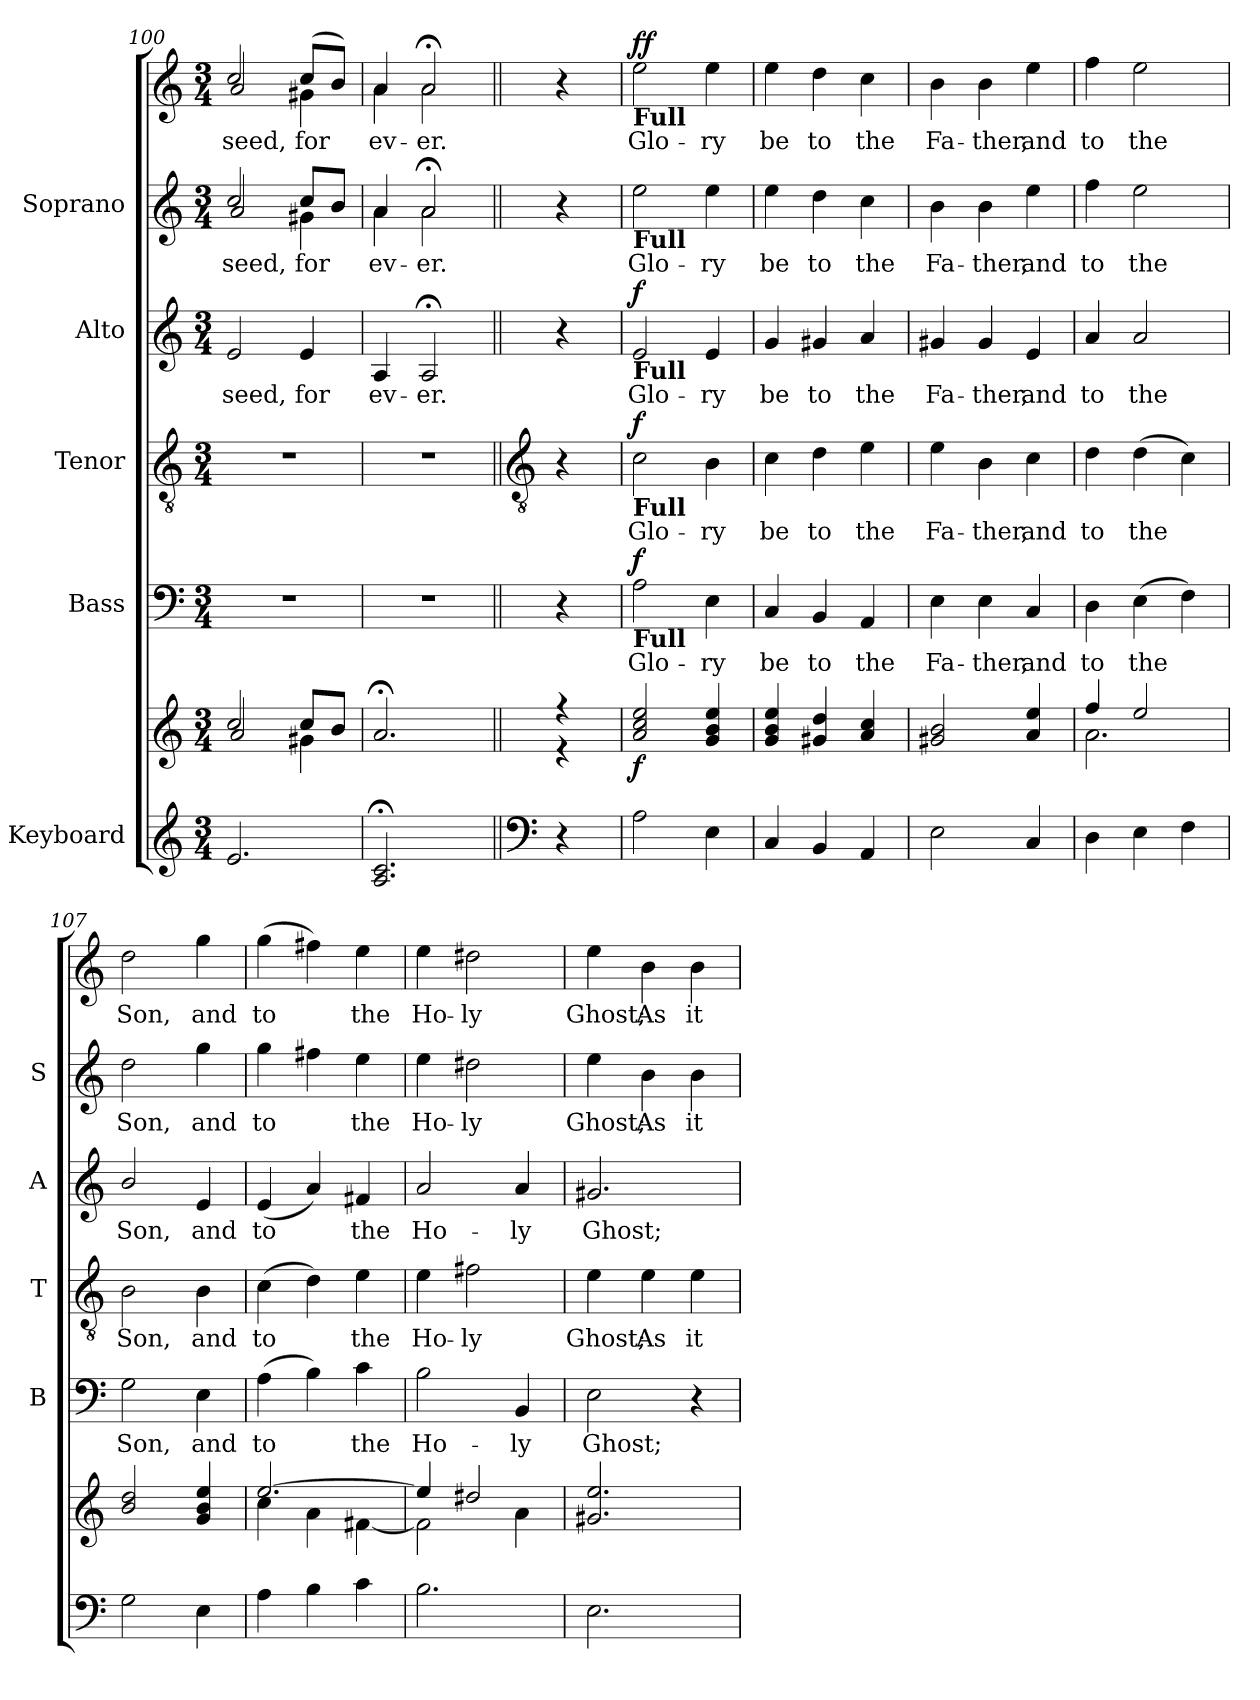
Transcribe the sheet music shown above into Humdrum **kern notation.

**kern	**kern	**dynam	**kern	**text	**dynam	**kern	**text	**dynam	**kern	**text	**dynam	**kern	**text	**kern	**text	**dynam
*part5	*part5	*part5	*part4	*part4	*part4	*part3	*part3	*part3	*part2	*part2	*part2	*part1	*part1	*part1	*part1	*part1
*staff7	*staff6	*staff6/7	*staff5	*staff5	*staff5	*staff4	*staff4	*staff4	*staff3	*staff3	*staff3	*staff2	*staff2	*staff1	*staff1	*staff1/2
*I"Keyboard	*	*	*I"Bass	*	*	*I"Tenor	*	*	*I"Alto	*	*	*I"Soprano	*	*	*	*
*	*	*	*I'B	*	*	*I'T	*	*	*I'A	*	*	*I'S	*	*	*	*
*clefG2	*clefG2	*	*clefF4	*	*	*clefGv2	*	*	*clefG2	*	*	*clefG2	*	*clefG2	*	*
*k[]	*k[]	*	*k[]	*	*	*k[]	*	*	*k[]	*	*	*k[]	*	*k[]	*	*
*C:	*C:	*	*C:	*	*	*C:	*	*	*C:	*	*	*C:	*	*C:	*	*
*M3/4	*M3/4	*	*M3/4	*	*	*M3/4	*	*	*M3/4	*	*	*M3/4	*	*M3/4	*	*
=100	=100	=100	=100	=100	=100	=100	=100	=100	=100	=100	=100	=100	=100	=100	=100	=100
*	*^	*	*	*	*	*	*	*	*	*	*	*	*	*	*	*
!	!	!	!	!LO:N:vis=1	!	!	!LO:N:vis=1	!	!	!	!LO:LY:b	!	!	!LO:LY:b	!	!LO:LY:b	!
*	*	*	*	*	*	*	*	*	*	*	*	*	*^	*	*^	*	*
2.e	2cc/	2a/	.	2.r	.	.	2.r	.	.	2e	seed,	.	2cc/	2a/	seed,	2cc/	2a/	seed,	.
!	!	!	!	!	!	!	!	!	!	!	!LO:LY:b	!	!	!	!LO:LY:b	!	!	!LO:LY:b	!
.	8cc/L	4g#X\	.	.	.	.	.	.	.	4e	for	.	8cc/L	4g#X\	for	(<8cc/L	4g#X\	for	.
.	8b/J	.	.	.	.	.	.	.	.	.	.	.	8b/J	.	.	8b/J)	.	.	.
=101	=101	=101	=101	=101	=101	=101	=101	=101	=101	=101	=101	=101	=101	=101	=101	=101	=101	=101	=101
!	!	!LO:N:vis=1	!	!LO:N:vis=1	!	!	!LO:N:vis=1	!	!	!	!LO:LY:b	!	!	!	!LO:LY:b	!	!	!LO:LY:b	!
2.A;< 2.c;<	2.a;<	2.ryy	.	2.r	.	.	2.r	.	.	4A	ev-	.	4a	4a\	ev-	4a	4a\	ev-	.
!	!	!	!	!	!	!	!	!	!	!	!LO:LY:b	!	!	!	!LO:LY:b	!	!	!LO:LY:b	!
.	.	.	.	.	.	.	.	.	.	2A;<	-er.	.	2a;<	2a\	-er.	2a;<	2a\	-er.	.
*	*	*	*	*	*	*	*	*	*	*	*	*	*v	*v	*	*	*	*	*
*	*	*	*	*	*	*	*	*	*	*	*	*	*	*	*v	*v	*	*
!!LO:LB:g=z
=102||	=102||	=102||	=102||	=102||	=102||	=102||	=102||	=102||	=102||	=102||	=102||	=102||	=102||	=102||	=102||	=102||	=102||
*clefF4	*	*	*	*	*	*	*clefGv2	*	*	*	*	*	*	*	*	*	*
4r	4r	4r	.	4r	.	.	4r	.	.	4r	.	.	4r	.	4r	.	.
=103	=103	=103	=103	=103	=103	=103	=103	=103	=103	=103	=103	=103	=103	=103	=103	=103	=103
!	!	!	!	!	!	!	!	!	!	!	!	!	!	!	!LO:TX:b:B:t=Full	!	!
!	!	!	!	!	!	!	!	!	!	!	!	!	!LO:TX:b:B:t=Full	!	!	!	!
!	!	!	!	!	!	!	!	!	!	!LO:TX:b:B:t=Full	!	!	!	!	!	!	!
!	!	!	!	!	!	!	!LO:TX:b:B:t=Full	!	!	!	!	!	!	!	!	!	!
!	!	!	!	!LO:TX:b:B:t=Full	!	!	!	!	!	!	!	!	!	!	!	!	!
!	!	!LO:N:vis=1	!LO:DY:b	!	!LO:LY:b	!LO:DY:b	!	!LO:LY:b	!LO:DY:b	!	!LO:LY:b	!LO:DY:b	!	!LO:LY:b	!	!LO:LY:b	!LO:DY:b=2
!	!	!	!	!	!	!	!	!	!	!	!	!	!	!	!	!	!LO:DY:n=1:b
2A	2a 2cc 2ee	2.ryy	f	2A	Glo-	f	2c	Glo-	f	2e	Glo-	f	2ee	Glo-	2ee	Glo-	f f
!	!	!	!	!	!LO:LY:b	!	!	!LO:LY:b	!	!	!LO:LY:b	!	!	!LO:LY:b	!	!LO:LY:b	!
4E	4g 4b 4ee	.	.	4E	-ry	.	4B	-ry	.	4e	-ry	.	4ee	-ry	4ee	-ry	.
=104	=104	=104	=104	=104	=104	=104	=104	=104	=104	=104	=104	=104	=104	=104	=104	=104	=104
!	!	!LO:N:vis=1	!	!	!LO:LY:b	!	!	!LO:LY:b	!	!	!LO:LY:b	!	!	!LO:LY:b	!	!LO:LY:b	!
4C	4g 4b 4ee	2.ryy	.	4C	be	.	4c	be	.	4g	be	.	4ee	be	4ee	be	.
!	!	!	!	!	!LO:LY:b	!	!	!LO:LY:b	!	!	!LO:LY:b	!	!	!LO:LY:b	!	!LO:LY:b	!
4BB	4g#X 4dd	.	.	4BB	to	.	4d	to	.	4g#X	to	.	4dd	to	4dd	to	.
!	!	!	!	!	!LO:LY:b	!	!	!LO:LY:b	!	!	!LO:LY:b	!	!	!LO:LY:b	!	!LO:LY:b	!
4AA	4a 4cc	.	.	4AA	the	.	4e	the	.	4a	the	.	4cc	the	4cc	the	.
=105	=105	=105	=105	=105	=105	=105	=105	=105	=105	=105	=105	=105	=105	=105	=105	=105	=105
!	!	!LO:N:vis=1	!	!	!LO:LY:b	!	!	!LO:LY:b	!	!	!LO:LY:b	!	!	!LO:LY:b	!	!LO:LY:b	!
2E	2g#X 2b	2.ryy	.	4E	Fa-	.	4e	Fa-	.	4g#X	Fa-	.	4b	Fa-	4b	Fa-	.
!	!	!	!	!	!LO:LY:b	!	!	!LO:LY:b	!	!	!LO:LY:b	!	!	!LO:LY:b	!	!LO:LY:b	!
.	.	.	.	4E	-ther,	.	4B	-ther,	.	4g#	-ther,	.	4b	-ther,	4b	-ther,	.
!	!	!	!	!	!LO:LY:b	!	!	!LO:LY:b	!	!	!LO:LY:b	!	!	!LO:LY:b	!	!LO:LY:b	!
4C	4a 4ee	.	.	4C	and	.	4c	and	.	4e	and	.	4ee	and	4ee	and	.
=106	=106	=106	=106	=106	=106	=106	=106	=106	=106	=106	=106	=106	=106	=106	=106	=106	=106
!	!	!	!	!	!LO:LY:b	!	!	!LO:LY:b	!	!	!LO:LY:b	!	!	!LO:LY:b	!	!LO:LY:b	!
4D	4ff/	2.a\	.	4D	to	.	4d	to	.	4a	to	.	4ff	to	4ff	to	.
!	!	!	!	!	!LO:LY:b	!	!	!LO:LY:b	!	!	!LO:LY:b	!	!	!LO:LY:b	!	!LO:LY:b	!
4E	2ee/	.	.	(>4E	the	.	(>4d	the	.	2a	the	.	2ee	the	2ee	the	.
4F	.	.	.	4F)	.	.	4c)	.	.	.	.	.	.	.	.	.	.
=107	=107	=107	=107	=107	=107	=107	=107	=107	=107	=107	=107	=107	=107	=107	=107	=107	=107
!	!	!LO:N:vis=1	!	!	!LO:LY:b	!	!	!LO:LY:b	!	!	!LO:LY:b	!	!	!LO:LY:b	!	!LO:LY:b	!
2G	2b 2dd	2.ryy	.	2G	Son,	.	2B	Son,	.	2b/	Son,	.	2dd	Son,	2dd	Son,	.
!	!	!	!	!	!LO:LY:b	!	!	!LO:LY:b	!	!	!LO:LY:b	!	!	!LO:LY:b	!	!LO:LY:b	!
4E	4g 4b 4ee	.	.	4E	and	.	4B	and	.	4e	and	.	4gg	and	4gg	and	.
=108	=108	=108	=108	=108	=108	=108	=108	=108	=108	=108	=108	=108	=108	=108	=108	=108	=108
!	!	!	!	!	!LO:LY:b	!	!	!LO:LY:b	!	!	!LO:LY:b	!	!	!LO:LY:b	!	!LO:LY:b	!
4A	[2.ee/	4cc\	.	(>4A	to	.	(>4c	to	.	(<4e	to	.	4gg	to	(>4gg	to	.
4B	.	4a\	.	4B)	.	.	4d)	.	.	4a)	.	.	4ff#X	.	4ff#X)	.	.
!	!	!	!	!	!LO:LY:b	!	!	!LO:LY:b	!	!	!LO:LY:b	!	!	!LO:LY:b	!	!LO:LY:b	!
4c	.	[4f#X\	.	4c	the	.	4e	the	.	4f#X	the	.	4ee	the	4ee	the	.
=109	=109	=109	=109	=109	=109	=109	=109	=109	=109	=109	=109	=109	=109	=109	=109	=109	=109
!	!	!	!	!	!LO:LY:b	!	!	!LO:LY:b	!	!	!LO:LY:b	!	!	!LO:LY:b	!	!LO:LY:b	!
2.B	4ee/]	2f#\]	.	2B	Ho-	.	4e	Ho-	.	2a	Ho-	.	4ee	Ho-	4ee	Ho-	.
!	!	!	!	!	!	!	!	!LO:LY:b	!	!	!	!	!	!LO:LY:b	!	!LO:LY:b	!
.	2dd#X/	.	.	.	.	.	2f#X	-ly	.	.	.	.	2dd#X	-ly	2dd#X	-ly	.
!	!	!	!	!	!LO:LY:b	!	!	!	!	!	!LO:LY:b	!	!	!	!	!	!
.	.	4a\	.	4BB	-ly	.	.	.	.	4a	-ly	.	.	.	.	.	.
=110	=110	=110	=110	=110	=110	=110	=110	=110	=110	=110	=110	=110	=110	=110	=110	=110	=110
!	!	!LO:N:vis=1	!	!	!LO:LY:b	!	!	!LO:LY:b	!	!	!LO:LY:b	!	!	!LO:LY:b	!	!LO:LY:b	!
2.E	2.g#X 2.ee	2.ryy	.	2E	Ghost;	.	4e	Ghost;	.	2.g#X	Ghost;	.	4ee	Ghost;	4ee	Ghost;	.
!	!	!	!	!	!	!	!	!LO:LY:b	!	!	!	!	!	!LO:LY:b	!	!LO:LY:b	!
.	.	.	.	.	.	.	4e	As	.	.	.	.	4b	As	4b	As	.
!	!	!	!	!	!	!	!	!LO:LY:b	!	!	!	!	!	!LO:LY:b	!	!LO:LY:b	!
.	.	.	.	4r	.	.	4e	it	.	.	.	.	4b	it	4b	it	.
*	*v	*v	*	*	*	*	*	*	*	*	*	*	*	*	*	*	*
=	=	=	=	=	=	=	=	=	=	=	=	=	=	=	=	=
*-	*-	*-	*-	*-	*-	*-	*-	*-	*-	*-	*-	*-	*-	*-	*-	*-
